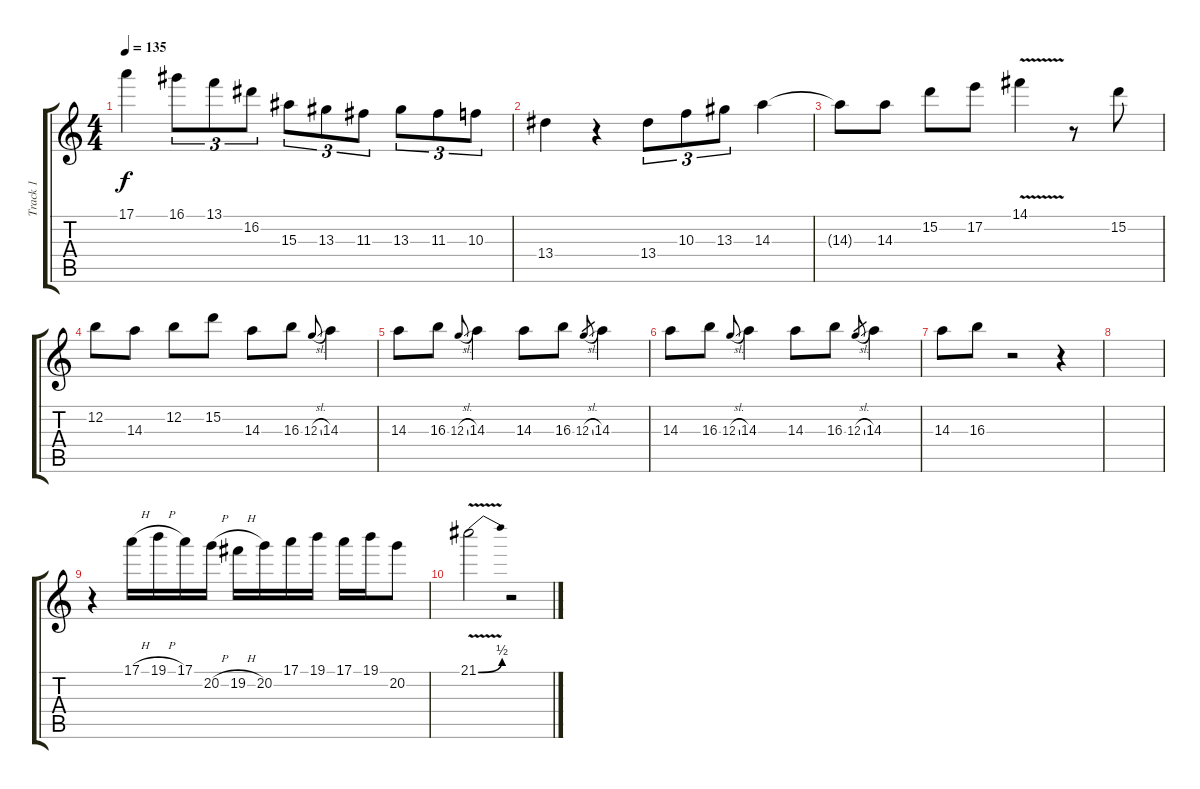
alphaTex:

\track ("Track 1" "Track 1") {instrument distortionguitar}
\staff {score tabs}
\tuning (E4 B3 G3 D3 A2 E2) {hide}
\ts (4 4)
\tempo 135
\clef g2
\ks c
17.1{t}.4{dy f} 16.1.8{tu (3 2)} 13.1.8{tu (3 2)} 16.2.8{tu (3 2)} 15.3.8{tu (3 2)} 13.3.8{tu (3 2)} 11.3.8{tu (3 2)} 13.3.8{tu (3 2)} 11.3.8{tu (3 2)} 10.3.8{tu (3 2)} |
13.4.4 r.4 13.4.8{tu (3 2)} 10.3.8{tu (3 2)} 13.3.8{tu (3 2)} 14.3.4 |
14.3{t}.8 14.3.8 15.2.8 17.2.8 14.1{v}.4 r.8 15.2.8 |
12.2.8 14.3.8 12.2.8 15.2.8 14.3.8 16.3.8 12.3{sl}.8{gr onbeat} 14.3.4 |
14.3.8 16.3.8 12.3{sl}.8{gr onbeat} 14.3.4 14.3.8 16.3.8 12.3{sl}.8{gr} 14.3.4 |
14.3.8 16.3.8 12.3{sl}.8{gr onbeat} 14.3.4 14.3.8 16.3.8 12.3{sl}.8{gr} 14.3.4 |
14.3.8 16.3.8 r.2 r.4 |
|
r.4 17.1{h}.16 19.1{h}.16 17.1.16 20.2{h}.16 19.2{h}.16 20.2.16 17.1.16 19.1.16 17.1.16 19.1.16 20.2.8 |
21.1{be (bend 0 0 60 2) v}.2 r.2
